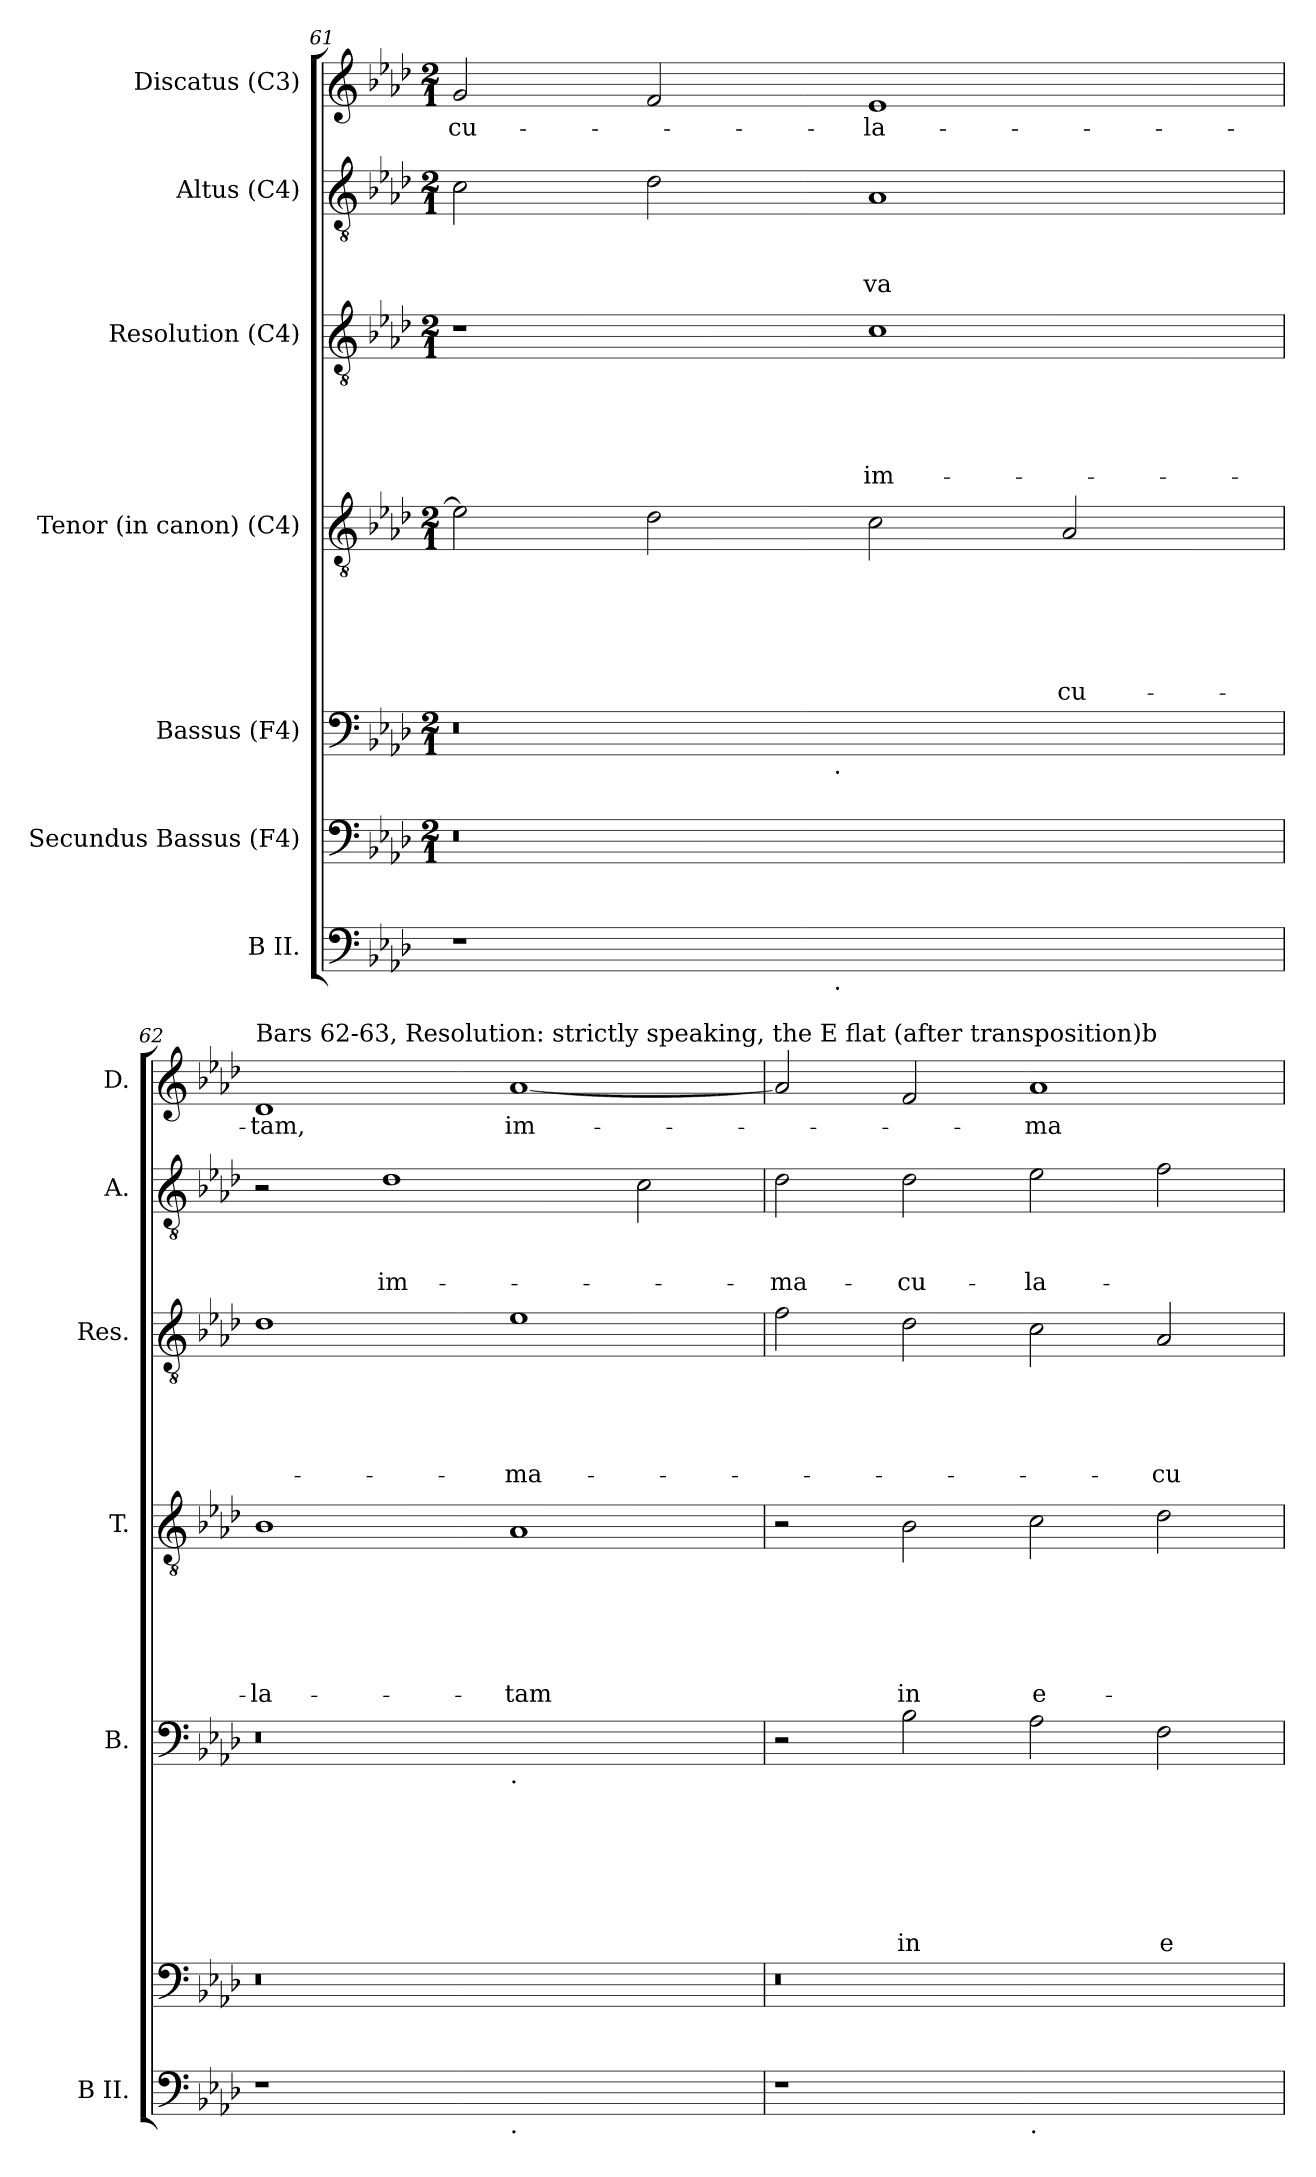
**kern	**kern	**kern	**text	**text	**text	**text	**text	**text	**text	**kern	**text	**text	**text	**text	**text	**text	**kern	**text	**text	**text	**text	**text	**kern	**text	**text	**text	**kern	**text
*part7	*part6	*part5	*part5	*part5	*part5	*part5	*part5	*part5	*part5	*part4	*part4	*part4	*part4	*part4	*part4	*part4	*part3	*part3	*part3	*part3	*part3	*part3	*part2	*part2	*part2	*part2	*part1	*part1
*staff7	*staff6	*staff5	*staff5	*staff5	*staff5	*staff5	*staff5	*staff5	*staff5	*staff4	*staff4	*staff4	*staff4	*staff4	*staff4	*staff4	*staff3	*staff3	*staff3	*staff3	*staff3	*staff3	*staff2	*staff2	*staff2	*staff2	*staff1	*staff1
*I"B II.	*I"Secundus Bassus (F4)	*I"Bassus (F4)	*	*	*	*	*	*	*	*I"Tenor (in canon) (C4)	*	*	*	*	*	*	*I"Resolution (C4)	*	*	*	*	*	*I"Altus (C4)	*	*	*	*I"Discatus (C3)	*
*I'B II.	*	*I'B.	*	*	*	*	*	*	*	*I'T.	*	*	*	*	*	*	*I'Res.	*	*	*	*	*	*I'A.	*	*	*	*I'D.	*
*clefF4	*clefF4	*clefF4	*	*	*	*	*	*	*	*clefGv2	*	*	*	*	*	*	*clefGv2	*	*	*	*	*	*clefGv2	*	*	*	*clefG2	*
*k[b-e-a-d-]	*k[b-e-a-d-]	*k[b-e-a-d-]	*	*	*	*	*	*	*	*k[b-e-a-d-]	*	*	*	*	*	*	*k[b-e-a-d-]	*	*	*	*	*	*k[b-e-a-d-]	*	*	*	*k[b-e-a-d-]	*
*A-:	*A-:	*A-:	*	*	*	*	*	*	*	*A-:	*	*	*	*	*	*	*A-:	*	*	*	*	*	*A-:	*	*	*	*A-:	*
*	*M2/1	*M2/1	*	*	*	*	*	*	*	*M2/1	*	*	*	*	*	*	*M2/1	*	*	*	*	*	*M2/1	*	*	*	*M2/1	*
=61	=61	=61	=61	=61	=61	=61	=61	=61	=61	=61	=61	=61	=61	=61	=61	=61	=61	=61	=61	=61	=61	=61	=61	=61	=61	=61	=61	=61
!	!	!	!	!	!	!	!	!	!	!	!	!	!	!	!	!	!	!	!	!	!	!	!	!	!	!	!	!LO:LY:b
*^	*	*^	*	*	*	*	*	*	*	*	*	*	*	*	*	*	*	*	*	*	*	*	*	*	*	*	*	*
1r	2ryy	0r	0r	2ryy	.	.	.	.	.	.	.	2e-\]	.	.	.	.	.	.	1r	.	.	.	.	.	2c\	.	.	.	2g/	-cu-
.	4...ryy	.	.	4...ryy	.	.	.	.	.	.	.	2d-\	.	.	.	.	.	.	.	.	.	.	.	.	2d-\	.	.	.	2f/	.
!	!	!	!	!LO:TX:b:t=.	!	!	!	!	!	!	!	!	!	!	!	!	!	!	!	!	!	!	!	!	!	!	!	!	!	!
!	!LO:TX:b:t=.	!	!	!	!	!	!	!	!	!	!	!	!	!	!	!	!	!	!	!	!	!	!	!	!	!	!	!	!	!
.	1ryy	.	.	1ryy	.	.	.	.	.	.	.	.	.	.	.	.	.	.	.	.	.	.	.	.	.	.	.	.	.	.
!	!	!	!	!	!	!	!	!	!	!	!	!	!	!	!	!	!	!	!	!	!	!	!	!LO:LY:b	!	!	!	!LO:LY:b	!	!LO:LY:b
1ryy	.	.	.	.	.	.	.	.	.	.	.	2c\	.	.	.	.	.	.	1c	.	.	.	.	im-	1A-	.	.	-va	1e-	-la-
!	!	!	!	!	!	!	!	!	!	!	!	!	!	!	!	!	!	!LO:LY:b	!	!	!	!	!	!	!	!	!	!	!	!
.	.	.	.	.	.	.	.	.	.	.	.	2A-/	.	.	.	.	.	-cu-	.	.	.	.	.	.	.	.	.	.	.	.
.	32ryy	.	.	32ryy	.	.	.	.	.	.	.	.	.	.	.	.	.	.	.	.	.	.	.	.	.	.	.	.	.	.
!!LO:LB:g=z
=62	=62	=62	=62	=62	=62	=62	=62	=62	=62	=62	=62	=62	=62	=62	=62	=62	=62	=62	=62	=62	=62	=62	=62	=62	=62	=62	=62	=62	=62	=62
!	!	!	!	!	!	!	!	!	!	!	!	!	!	!	!	!	!	!	!	!	!	!	!	!	!	!	!	!	!LO:TX:a:t=Bars 62-63, Resolution&colon; strictly speaking, the E flat (after transposition)b	!
!	!	!	!	!	!	!	!	!	!	!	!	!	!	!	!	!	!	!LO:LY:b	!	!	!	!	!	!	!	!	!	!	!	!LO:LY:b
*v	*v	*	*	*	*	*	*	*	*	*	*	*	*	*	*	*	*	*	*	*	*	*	*	*	*	*	*	*	*	*
1r	0r	0r	1ryy	.	.	.	.	.	.	.	1B-	.	.	.	.	.	-la-	1d-	.	.	.	.	.	2r	.	.	.	1d-	-tam,
!	!	!	!	!	!	!	!	!	!	!	!	!	!	!	!	!	!	!	!	!	!	!	!	!	!	!	!LO:LY:b	!	!
.	.	.	.	.	.	.	.	.	.	.	.	.	.	.	.	.	.	.	.	.	.	.	.	1d-	.	.	im-	.	.
!	!	!	!LO:TX:b:t=.	!	!	!	!	!	!	!	!	!	!	!	!	!	!	!	!	!	!	!	!	!	!	!	!	!	!
!LO:TX:b:t=.	!	!	!	!	!	!	!	!	!	!	!	!	!	!	!	!	!	!	!	!	!	!	!	!	!	!	!	!	!
!	!	!	!	!	!	!	!	!	!	!	!	!	!	!	!	!	!LO:LY:b	!	!	!	!	!	!LO:LY:b	!	!	!	!	!	!LO:LY:b
1ryy	.	.	1ryy	.	.	.	.	.	.	.	1A-	.	.	.	.	.	-tam	1e-	.	.	.	.	-ma-	.	.	.	.	[<1a-	im-
.	.	.	.	.	.	.	.	.	.	.	.	.	.	.	.	.	.	.	.	.	.	.	.	2c\	.	.	.	.	.
=63	=63	=63	=63	=63	=63	=63	=63	=63	=63	=63	=63	=63	=63	=63	=63	=63	=63	=63	=63	=63	=63	=63	=63	=63	=63	=63	=63	=63	=63
!	!	!	!	!	!	!	!	!	!	!	!	!	!	!	!	!	!	!	!	!	!	!	!	!	!	!	!LO:LY:b	!	!
*	*	*v	*v	*	*	*	*	*	*	*	*	*	*	*	*	*	*	*	*	*	*	*	*	*	*	*	*	*	*
1r	0r	2r	.	.	.	.	.	.	.	2r	.	.	.	.	.	.	2f\	.	.	.	.	.	2d-\	.	.	-ma-	2a-/]	.
!	!	!	!	!	!	!	!	!	!LO:LY:b	!	!	!	!	!	!	!LO:LY:b	!	!	!	!	!	!	!	!	!	!LO:LY:b	!	!
.	.	2B-\	.	.	.	.	.	.	in	2B-\	.	.	.	.	.	in	2d-\	.	.	.	.	.	2d-\	.	.	-cu-	2f/	.
!LO:TX:b:t=.	!	!	!	!	!	!	!	!	!	!	!	!	!	!	!	!	!	!	!	!	!	!	!	!	!	!	!	!
!	!	!	!	!	!	!	!	!	!	!	!	!	!	!	!	!LO:LY:b:rj	!	!	!	!	!	!	!	!	!	!LO:LY:b	!	!LO:LY:b
1ryy	.	2A-\	.	.	.	.	.	.	.	2c\	.	.	.	.	.	e-	2c\	.	.	.	.	.	2e-\	.	.	-la-	1a-	-ma-
!	!	!	!	!	!	!	!	!	!LO:LY:b	!	!	!	!	!	!	!	!	!	!	!	!	!LO:LY:b	!	!	!	!	!	!
.	.	2F\	.	.	.	.	.	.	e-	[>2d-\	.	.	.	.	.	.	2A-/	.	.	.	.	-cu-	2f\	.	.	.	.	.
=	=	=	=	=	=	=	=	=	=	=	=	=	=	=	=	=	=	=	=	=	=	=	=	=	=	=	=	=
*-	*-	*-	*-	*-	*-	*-	*-	*-	*-	*-	*-	*-	*-	*-	*-	*-	*-	*-	*-	*-	*-	*-	*-	*-	*-	*-	*-	*-
